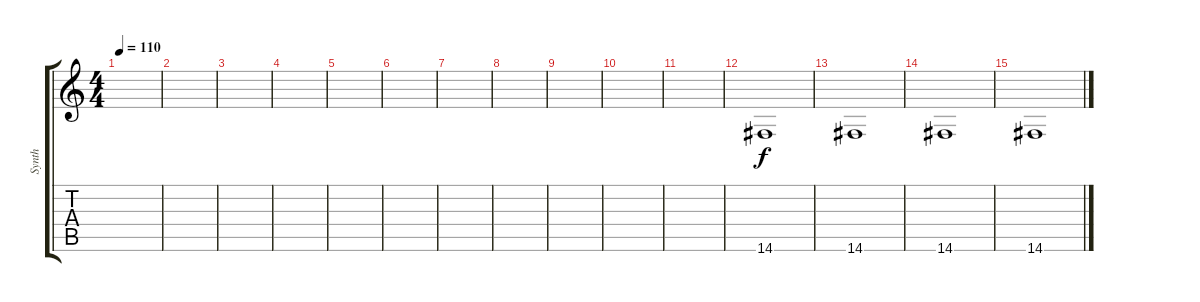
\track ("Synth" "Synth") {instrument pad2warm}
\staff {score tabs}
\tuning (E5 B4 G4 D3 A2 E2) {hide}
\ts (4 4)
\tempo 110
\clef g2
\ks c
|
|
|
|
|
|
|
|
|
|
|
14.6.1 |
14.6.1 |
14.6.1 |
14.6.1
